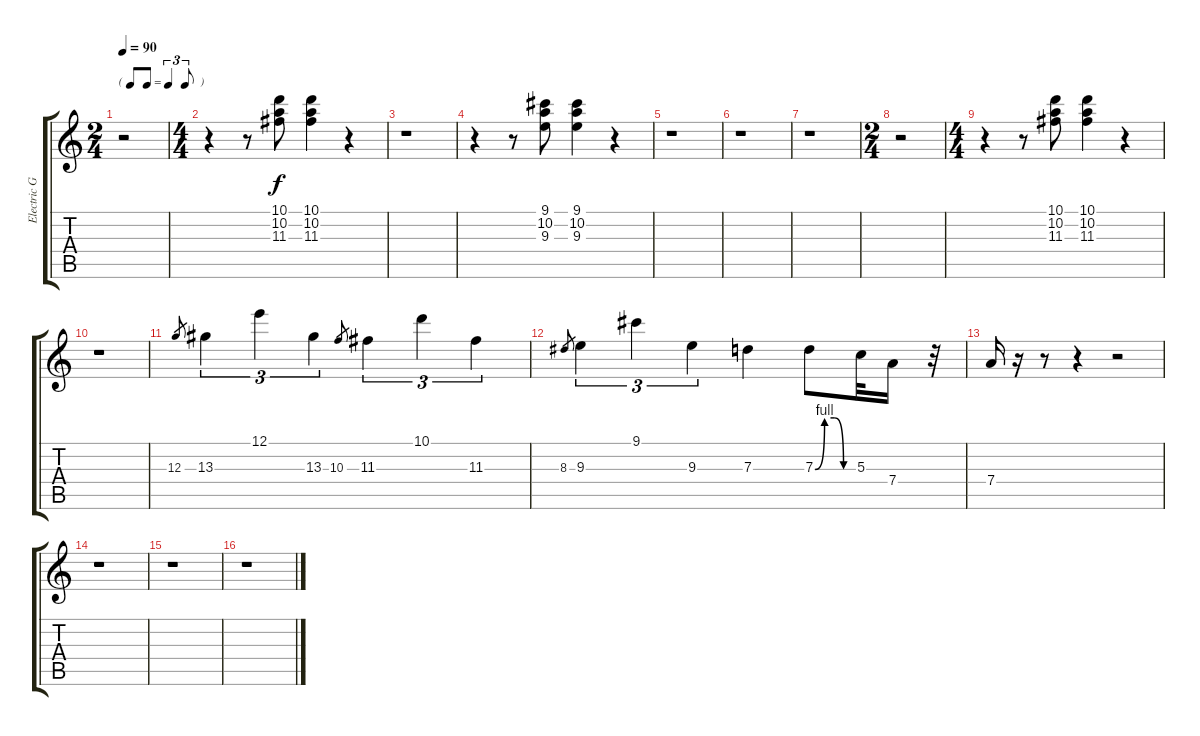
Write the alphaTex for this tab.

\track ("Electric Guitar" "Electric G") {instrument overdrivenguitar}
\staff {score tabs}
\tuning (E4 B3 G3 D3 A2 E2) {hide}
\ts (2 4)
\tf triplet8th
\tempo 90
\clef g2
\ks c
r.2{dy f} |
\ts (4 4)
r.4 r.8 (10.1 10.2 11.3).8 (10.1 10.2 11.3).4 r.4 |
r.1 |
r.4 r.8 (9.1 10.2 9.3).8 (9.1 10.2 9.3).4 r.4 |
r.1 |
r.1 |
r.1 |
\ts (2 4)
r.2 |
\ts (4 4)
r.4 r.8 (10.1 10.2 11.3).8 (10.1 10.2 11.3).4 r.4 |
r.1 |
12.3.8{gr} 13.3.4{tu (3 2)} 12.1.4{tu (3 2)} 13.3.4{tu (3 2)} 10.3.8{gr} 11.3.4{tu (3 2)} 10.1.4{tu (3 2)} 11.3.4{tu (3 2)} |
8.3.8{gr} 9.3.4{tu (3 2)} 9.1.4{tu (3 2)} 9.3.4{tu (3 2)} 7.3.4 7.3{be (custom 0 0 15 4 30 4 45 0 60 0)}.8 5.3.32 7.4.16 r.32 |
7.4.16 r.16 r.8 r.4 r.2 |
r.1 |
r.1 |
r.1
